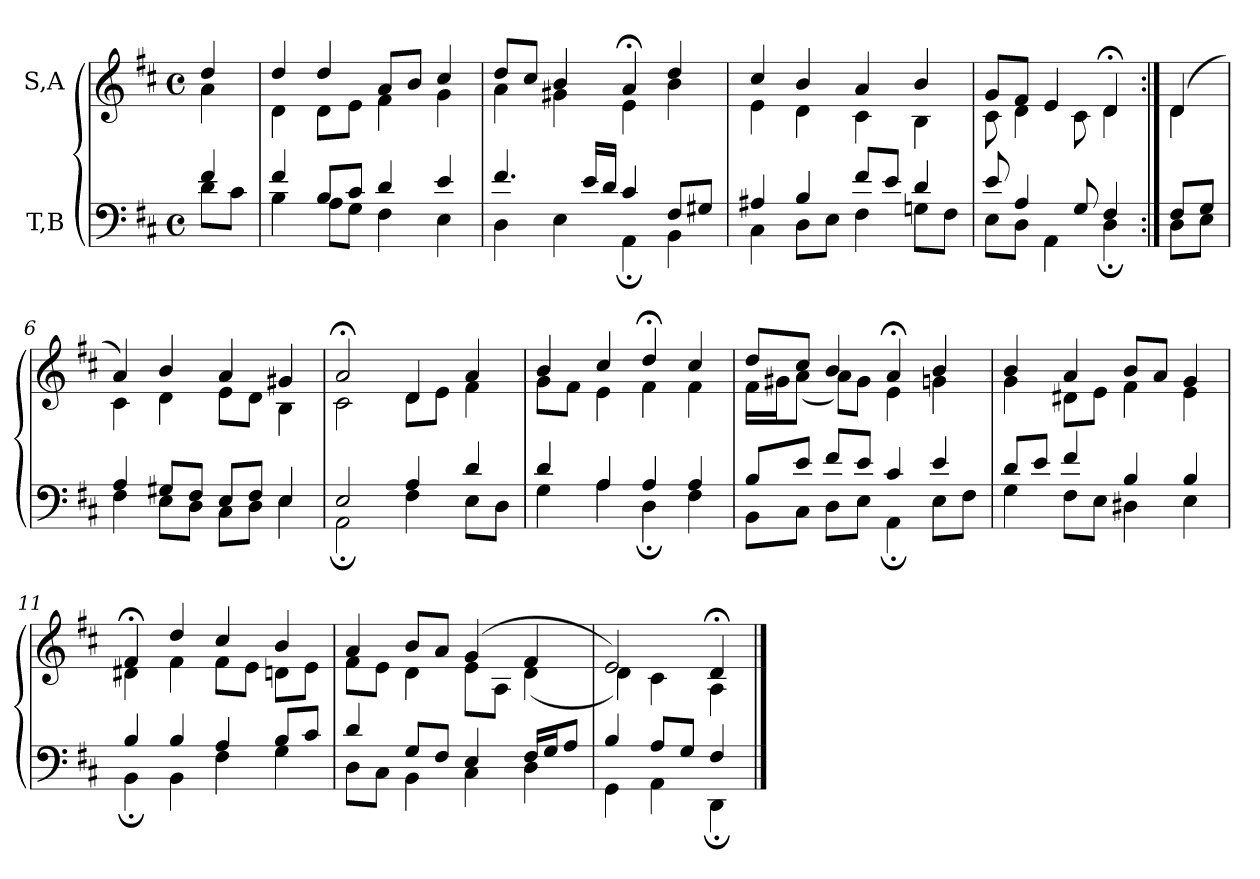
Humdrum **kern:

**kern	**kern
*part2	*part1
*staff2	*staff1
*I"T,B	*I"S,A
*clefF4	*clefG2
*k[f#c#]	*k[f#c#]
*M4/4	*M4/4
*met(c)	*met(c)
=	=
*^	*^
4f#	8dL	4dd	4a
.	8c#J	.	.
=1	=1	=1	=1
4f#	4B	4dd	4d
8BL	8AL	4dd	8dL
8c#J	8GJ	.	8eJ
4d	4F#	8aL	4f#
.	.	8bJ	.
4e	4E	4cc#	4g
=2	=2	=2	=2
4.f#	4D	8ddL	4a
.	.	8cc#J	.
.	4E	4b	4g#X
16eLL	.	.	.
16dJJ	.	.	.
4c#	4AA;	4a;<	4e
8F#L	4BB	4dd	4b
8G#XJ	.	.	.
=3	=3	=3	=3
4A#X	4C#	4cc#	4e
4B	8DL	4b	4d
.	8EJ	.	.
8f#L	4F#	4a	4c#
8eJ	.	.	.
4d	8GnL	4b	4B
.	8F#J	.	.
=341	=341	=341	=341
8e	8EL	8gL	8c#
4A	8DJ	8f#J	4d
.	4AA	4e	.
8G	.	.	8c#
4F#	4D;	4d;<	4d
=342:|!	=342:|!	=342:|!	=342:|!
8F#L	8DL	(>4d	4d
8GJ	8EJ	.	.
=6	=6	=6	=6
4A	4F#	4a)	4c#
8G#XL	8EL	4b	4d
8F#J	8DJ	.	.
8EL	8C#L	4a	8eL
8F#J	8DJ	.	8dJ
4E	4E	4g#X	4B
=7	=7	=7	=7
2E	2AA;	2a;<	2c#
4A	4F#	4d	8dL
.	.	.	8eJ
4d	8EL	4a	4f#
.	8DJ	.	.
=8	=8	=8	=8
4d	4G	4b	8gL
.	.	.	8f#J
4A	4A	4cc#	4e
4A	4D;	4dd;<	4f#
4A	4F#	4cc#	4f#
=9	=9	=9	=9
8BL	8BBL	8ddL	16f#LL
.	.	.	16g#XJ
8eJ	8C#J	8cc#J	(<8aJ
8f#L	8DL	4b	8aL)
8eJ	8EJ	.	8g#J
4c#	4AA;	4a;<	4e
4e	8EL	4b	4gn
.	8F#J	.	.
=10	=10	=10	=10
8dL	4G	4b	4g
8eJ	.	.	.
4f#	8F#L	4a	8d#XL
.	8EJ	.	8eJ
4B	4D#X	8bL	4f#
.	.	8aJ	.
4B	4E	4g	4e
=11	=11	=11	=11
4B	4BB;	4f#;<	4d#X
4B	4BB	4dd	4f#
4A	4F#	4cc#	8f#L
.	.	.	8eJ
8BL	4G	4b	8dnL
8c#J	.	.	8eJ
=12	=12	=12	=12
4d	8DL	4a	8f#L
.	8C#J	.	8eJ
8GL	4BB	8bL	4d
8F#J	.	8aJ	.
4E	4C#	(>4g	8eL
.	.	.	8AJ
16F#LL	4D	4f#	(<4d
16GJ	.	.	.
8AJ	.	.	.
=350	=350	=350	=350
4B	4GG	2e)	4d)
8AL	4AA	.	4c#
8GJ	.	.	.
4F#	4DD;	4d;<	4A
*v	*v	*	*
*	*v	*v
==	==
*-	*-
